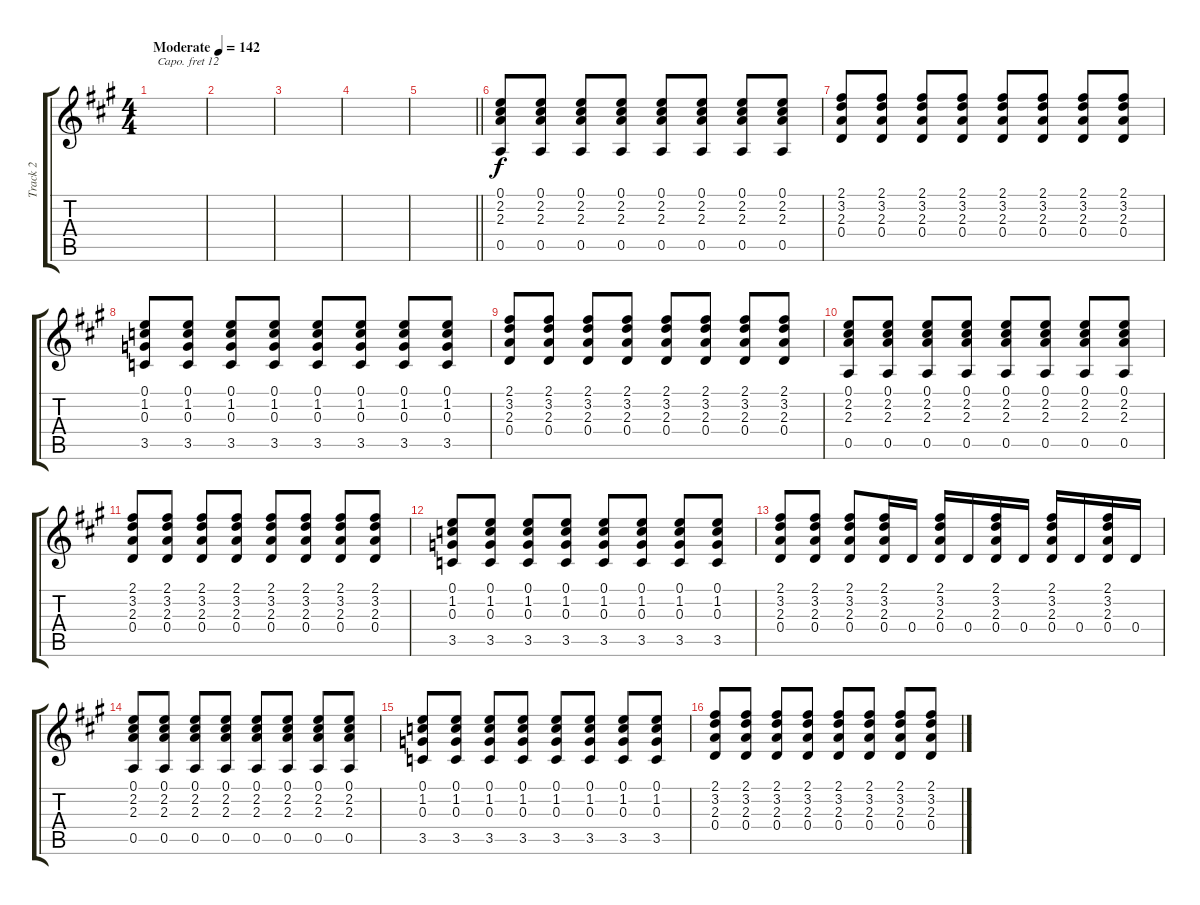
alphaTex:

\track ("Track 2" "Track 2") {instrument acousticgrandpiano}
\staff {score tabs}
\capo 12
\tuning (E4 B3 G3 D3 A2 E2) {hide}
\ts (4 4)
\tempo (142 "Moderate")
\clef g2
\ks a
|
|
|
|
\barLineRight lightlight
|
(0.1 2.2 2.3 0.5).8 (0.1 2.2 2.3 0.5).8 (0.1 2.2 2.3 0.5).8 (0.1 2.2 2.3 0.5).8 (0.1 2.2 2.3 0.5).8 (0.1 2.2 2.3 0.5).8 (0.1 2.2 2.3 0.5).8 (0.1 2.2 2.3 0.5).8 |
(2.1 3.2 2.3 0.4).8 (2.1 3.2 2.3 0.4).8 (2.1 3.2 2.3 0.4).8 (2.1 3.2 2.3 0.4).8 (2.1 3.2 2.3 0.4).8 (2.1 3.2 2.3 0.4).8 (2.1 3.2 2.3 0.4).8 (2.1 3.2 2.3 0.4).8 |
(0.1 1.2 0.3 3.5).8 (0.1 1.2 0.3 3.5).8 (0.1 1.2 0.3 3.5).8 (0.1 1.2 0.3 3.5).8 (0.1 1.2 0.3 3.5).8 (0.1 1.2 0.3 3.5).8 (0.1 1.2 0.3 3.5).8 (0.1 1.2 0.3 3.5).8 |
(2.1 3.2 2.3 0.4).8 (2.1 3.2 2.3 0.4).8 (2.1 3.2 2.3 0.4).8 (2.1 3.2 2.3 0.4).8 (2.1 3.2 2.3 0.4).8 (2.1 3.2 2.3 0.4).8 (2.1 3.2 2.3 0.4).8 (2.1 3.2 2.3 0.4).8 |
(0.1 2.2 2.3 0.5).8 (0.1 2.2 2.3 0.5).8 (0.1 2.2 2.3 0.5).8 (0.1 2.2 2.3 0.5).8 (0.1 2.2 2.3 0.5).8 (0.1 2.2 2.3 0.5).8 (0.1 2.2 2.3 0.5).8 (0.1 2.2 2.3 0.5).8 |
(2.1 3.2 2.3 0.4).8 (2.1 3.2 2.3 0.4).8 (2.1 3.2 2.3 0.4).8 (2.1 3.2 2.3 0.4).8 (2.1 3.2 2.3 0.4).8 (2.1 3.2 2.3 0.4).8 (2.1 3.2 2.3 0.4).8 (2.1 3.2 2.3 0.4).8 |
(0.1 1.2 0.3 3.5).8 (0.1 1.2 0.3 3.5).8 (0.1 1.2 0.3 3.5).8 (0.1 1.2 0.3 3.5).8 (0.1 1.2 0.3 3.5).8 (0.1 1.2 0.3 3.5).8 (0.1 1.2 0.3 3.5).8 (0.1 1.2 0.3 3.5).8 |
(2.1 3.2 2.3 0.4).8 (2.1 3.2 2.3 0.4).8 (2.1 3.2 2.3 0.4).8 (2.1 3.2 2.3 0.4).16 0.4.16 (2.1 3.2 2.3 0.4).16 0.4.16 (2.1 3.2 2.3 0.4).16 0.4.16 (2.1 3.2 2.3 0.4).16 0.4.16 (2.1 3.2 2.3 0.4).16 0.4.16 |
(0.1 2.2 2.3 0.5).8 (0.1 2.2 2.3 0.5).8 (0.1 2.2 2.3 0.5).8 (0.1 2.2 2.3 0.5).8 (0.1 2.2 2.3 0.5).8 (0.1 2.2 2.3 0.5).8 (0.1 2.2 2.3 0.5).8 (0.1 2.2 2.3 0.5).8 |
(0.1 1.2 0.3 3.5).8 (0.1 1.2 0.3 3.5).8 (0.1 1.2 0.3 3.5).8 (0.1 1.2 0.3 3.5).8 (0.1 1.2 0.3 3.5).8 (0.1 1.2 0.3 3.5).8 (0.1 1.2 0.3 3.5).8 (0.1 1.2 0.3 3.5).8 |
(2.1 3.2 2.3 0.4).8 (2.1 3.2 2.3 0.4).8 (2.1 3.2 2.3 0.4).8 (2.1 3.2 2.3 0.4).8 (2.1 3.2 2.3 0.4).8 (2.1 3.2 2.3 0.4).8 (2.1 3.2 2.3 0.4).8 (2.1 3.2 2.3 0.4).8
